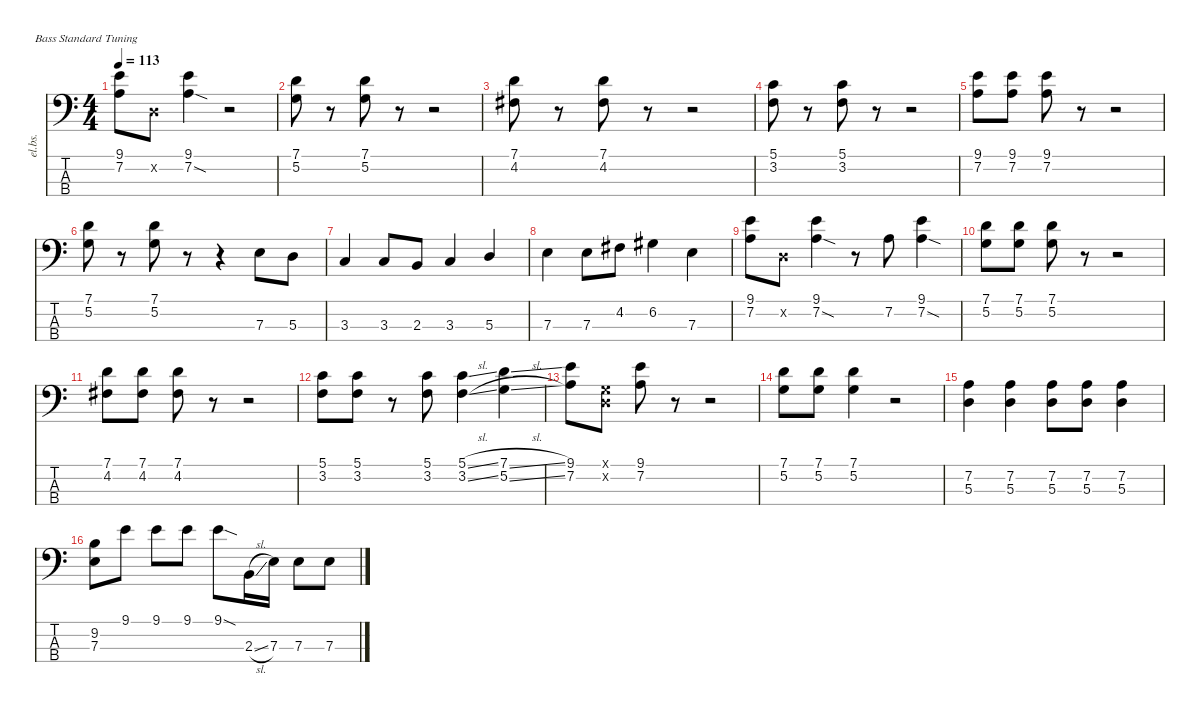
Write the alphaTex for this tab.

\defaultSystemsLayout 4
\hideDynamics
\bracketExtendMode nobrackets
\track ("Electric Bass" "el.bs.") {instrument electricbassfinger}
\staff {score tabs}
\tuning (G2 D2 A1 E1)
\ts (4 4)
\tempo 113
\clef f4
\ks c
(9.1 7.2).8{dy mf beam Down} 0.2{x}.8{beam Down} (9.1 7.2{sod}).4{beam Down} r.2{beam Down} |
(7.1 5.2).8{beam Down} r.8{beam Down} (7.1 5.2).8{beam Down} r.8{beam Down} r.2{beam Down} |
(7.1 4.2{acc #}).8{beam Down} r.8{beam Down} (7.1 4.2{acc #}).8{beam Down} r.8{beam Down} r.2{beam Down} |
(5.1 3.2).8{beam Down} r.8{beam Down} (5.1 3.2).8{beam Down} r.8{beam Down} r.2{beam Down} |
(9.1 7.2).8{beam Down} (9.1 7.2).8{beam Down} (9.1 7.2).8{beam Down} r.8{beam Down} r.2{beam Down} |
(7.1 5.2).8{beam Down} r.8{beam Down} (7.1 5.2).8{beam Down} r.8{beam Down} r.4{beam Down} 7.3.8{beam Down} 5.3.8{beam Down} |
3.3.4{beam Up} 3.3.8{beam Up} 2.3.8{beam Up} 3.3.4{beam Up} 5.3.4{beam Up} |
7.3.4{beam Down} 7.3.8{beam Down} 4.2{acc #}.8{beam Down} 6.2{acc #}.4{beam Down} 7.3.4{beam Down} |
(9.1 7.2).8{beam Down} 0.2{x}.8{beam Down} (9.1 7.2{sod}).4{beam Down} r.8{beam Down} 7.2.8{beam Down} (7.2{sod} 9.1).4{beam Down} |
(7.1 5.2).8{beam Down} (7.1 5.2).8{beam Down} (7.1 5.2).8{beam Down} r.8{beam Down} r.2{beam Down} |
(7.1 4.2{acc #}).8{beam Down} (7.1 4.2{acc #}).8{beam Down} (7.1 4.2{acc #}).8{beam Down} r.8{beam Down} r.2{beam Down} |
(5.1 3.2).8{beam Down} (5.1 3.2).8{beam Down} r.8{beam Down} (5.1 3.2).8{beam Down} (5.1{sl} 3.2{sl}).4{beam Down} (7.1{sl} 5.2{sl}).4{beam Down} |
(9.1 7.2).8{beam Down} (0.1{x} 0.2{x}).8{beam Down} (9.1 7.2).8{beam Down} r.8{beam Down} r.2{beam Down} |
(7.1 5.2).8{beam Down} (7.1 5.2).8{beam Down} (7.1 5.2).4{beam Down} r.2{beam Down} |
(7.2 5.3).4{beam Down} (7.2 5.3).4{beam Down} (7.2 5.3).8{beam Down} (7.2 5.3).8{beam Down} (7.2 5.3).4{beam Down} |
(9.2 7.3).8{beam Down} 9.1.8{beam Down} 9.1.8{beam Down} 9.1.8{beam Down} 9.1{sod}.8{beam Down} 2.3{sl}.16{beam Down} 7.3.16{beam Down} 7.3.8{beam Down} 7.3.8{beam Down}
